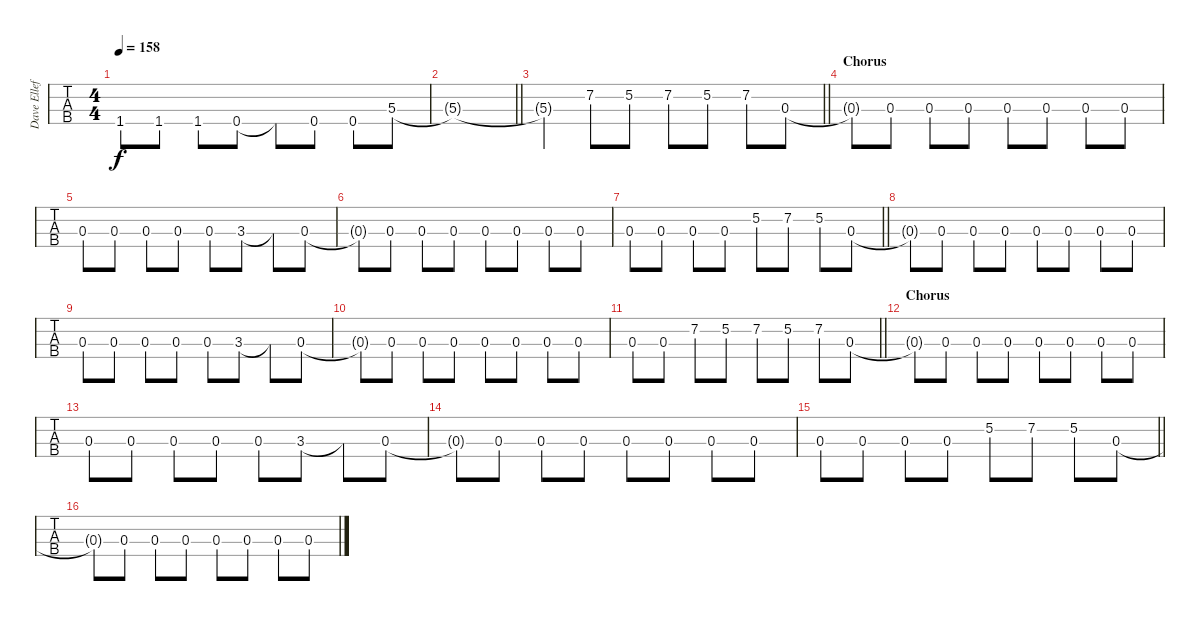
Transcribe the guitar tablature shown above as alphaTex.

\track ("Dave Ellefson" "Dave Ellef") {instrument electricbasspick}
\staff {tabs}
\tuning (G2 D2 A1 E1) {hide}
\ts (4 4)
\tempo 158
\clef f4
\ks c
1.4{t}.8{dy f} 1.4.8 1.4.8 0.4.8 0.4{t}.8 0.4.8 0.4.8 5.3.8 |
\barLineRight lightlight
5.3{t}.1 |
\barLineRight lightlight
5.3{t}.4 7.2.8 5.2.8 7.2.8 5.2.8 7.2.8 0.3.8 |
\section ("" "Chorus")
0.3{t}.8 0.3.8 0.3.8 0.3.8 0.3.8 0.3.8 0.3.8 0.3.8 |
0.3.8 0.3.8 0.3.8 0.3.8 0.3.8 3.3.8 3.3{t}.8 0.3.8 |
0.3{t}.8 0.3.8 0.3.8 0.3.8 0.3.8 0.3.8 0.3.8 0.3.8 |
\barLineRight lightlight
0.3.8 0.3.8 0.3.8 0.3.8 5.2.8 7.2.8 5.2.8 0.3.8 |
0.3{t}.8 0.3.8 0.3.8 0.3.8 0.3.8 0.3.8 0.3.8 0.3.8 |
0.3.8 0.3.8 0.3.8 0.3.8 0.3.8 3.3.8 3.3{t}.8 0.3.8 |
0.3{t}.8 0.3.8 0.3.8 0.3.8 0.3.8 0.3.8 0.3.8 0.3.8 |
\barLineRight lightlight
0.3.8 0.3.8 7.2.8 5.2.8 7.2.8 5.2.8 7.2.8 0.3.8 |
\section ("" "Chorus")
0.3{t}.8 0.3.8 0.3.8 0.3.8 0.3.8 0.3.8 0.3.8 0.3.8 |
0.3.8 0.3.8 0.3.8 0.3.8 0.3.8 3.3.8 3.3{t}.8 0.3.8 |
0.3{t}.8 0.3.8 0.3.8 0.3.8 0.3.8 0.3.8 0.3.8 0.3.8 |
\barLineRight lightlight
0.3.8 0.3.8 0.3.8 0.3.8 5.2.8 7.2.8 5.2.8 0.3.8 |
0.3{t}.8 0.3.8 0.3.8 0.3.8 0.3.8 0.3.8 0.3.8 0.3.8
